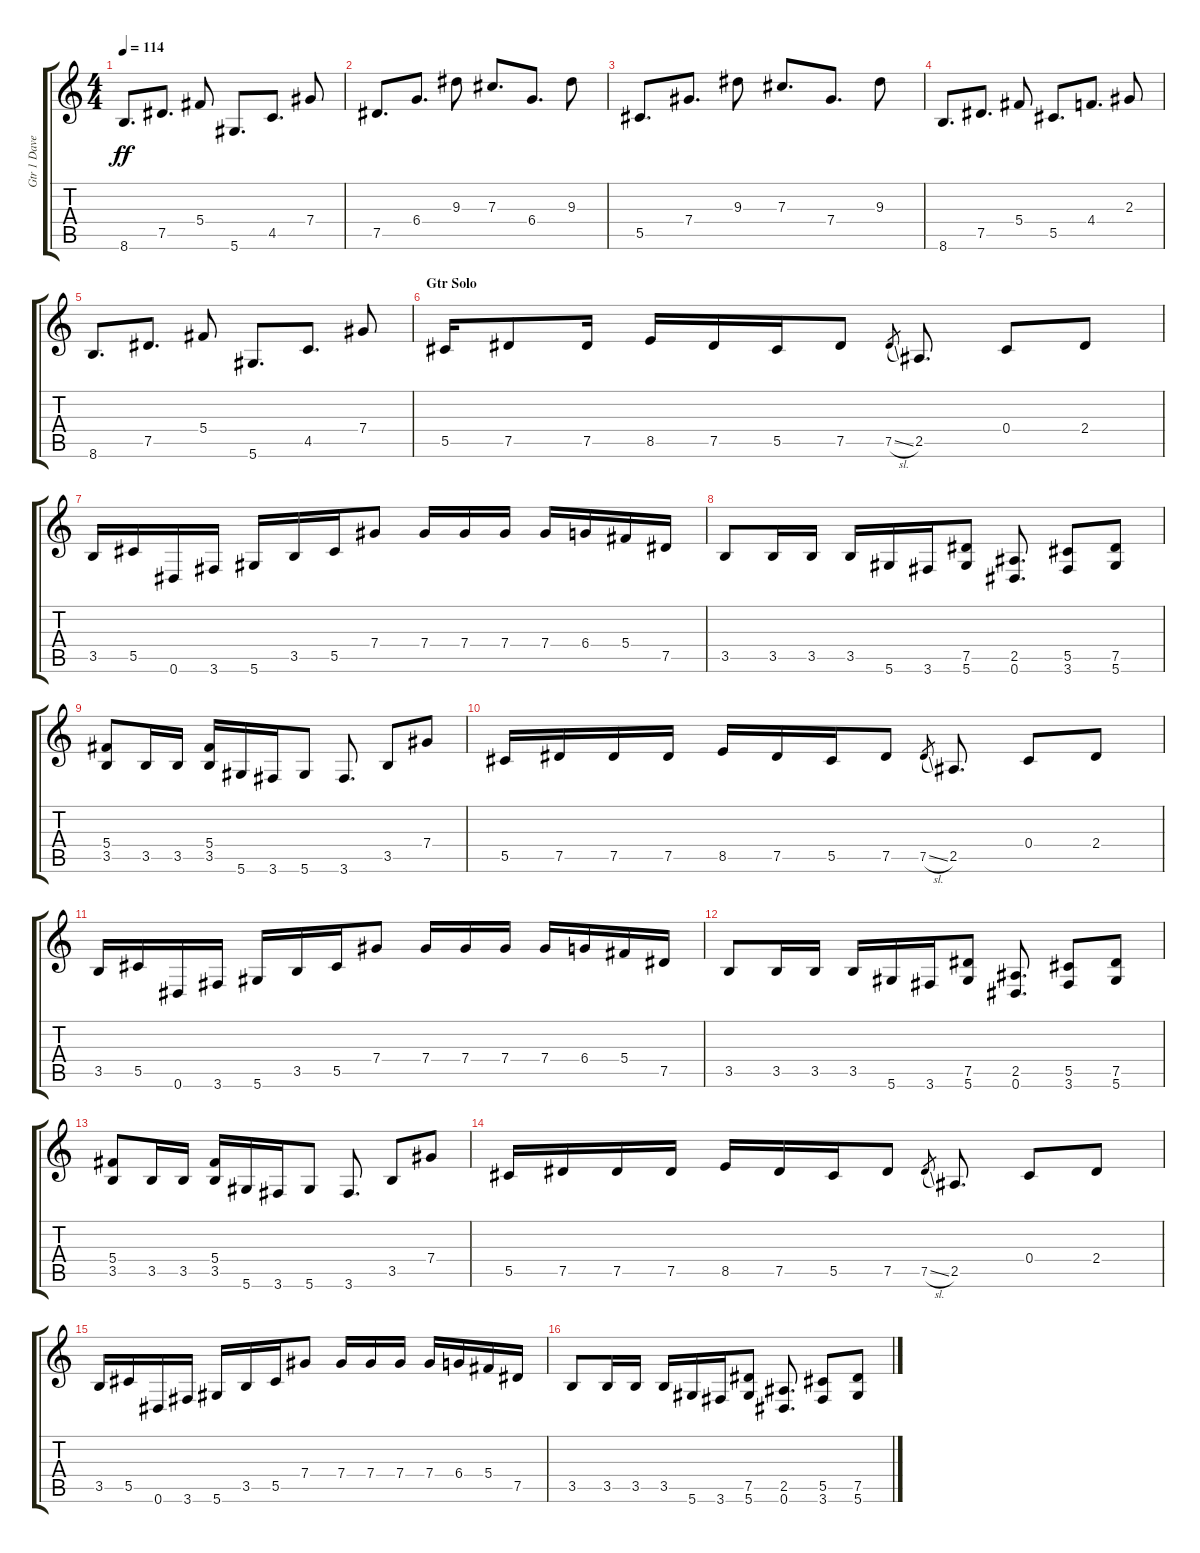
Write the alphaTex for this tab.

\track ("Gtr 1 Dave     " "Gtr 1 Dave") {instrument distortionguitar}
\staff {score tabs}
\tuning (Eb4 Bb3 Gb3 Db3 Ab2 Eb2) {hide}
\ts (4 4)
\tempo 114
\clef g2
\ks c
8.6.8{d dy ff} 7.5.8{d} 5.4.8 5.6.8{d} 4.5.8{d} 7.4.8 |
7.5.8{d} 6.4.8{d} 9.3.8 7.3.8{d} 6.4.8{d} 9.3.8 |
5.5.8{d} 7.4.8{d} 9.3.8 7.3.8{d} 7.4.8{d} 9.3.8 |
8.6.8{d} 7.5.8{d} 5.4.8 5.5.8{d} 4.4.8{d} 2.3.8 |
8.6.8{d} 7.5.8{d} 5.4.8 5.6.8{d} 4.5.8{d} 7.4.8 |
\section ("" "Gtr Solo")
5.5.16 7.5.8 7.5.16 8.5.16 7.5.16 5.5.16 7.5.8 7.5{sl}.8{gr} 2.5.8{d} 0.4.8 2.4.8 |
3.5.16 5.5.16 0.6.16 3.6.16 5.6.16 3.5.16 5.5.16 7.4.8 7.4.16 7.4.16 7.4.16 7.4.16 6.4.16 5.4.16 7.5.16 |
3.5.8 3.5.16 3.5.16 3.5.16 5.6.16 3.6.16 (7.5 5.6).8 (2.5 0.6).8{d} (5.5 3.6).8 (7.5 5.6).8 |
(5.4 3.5).8 3.5.16 3.5.16 (5.4 3.5).16 5.6.16 3.6.16 5.6.8 3.6.8{d} 3.5.8 7.4.8 |
5.5.16 7.5.16 7.5.16 7.5.16 8.5.16 7.5.16 5.5.16 7.5.8 7.5{sl}.8{gr} 2.5.8{d} 0.4.8 2.4.8 |
3.5.16 5.5.16 0.6.16 3.6.16 5.6.16 3.5.16 5.5.16 7.4.8 7.4.16 7.4.16 7.4.16 7.4.16 6.4.16 5.4.16 7.5.16 |
3.5.8 3.5.16 3.5.16 3.5.16 5.6.16 3.6.16 (7.5 5.6).8 (2.5 0.6).8{d} (5.5 3.6).8 (7.5 5.6).8 |
(5.4 3.5).8 3.5.16 3.5.16 (5.4 3.5).16 5.6.16 3.6.16 5.6.8 3.6.8{d} 3.5.8 7.4.8 |
5.5.16 7.5.16 7.5.16 7.5.16 8.5.16 7.5.16 5.5.16 7.5.8 7.5{sl}.8{gr} 2.5.8{d} 0.4.8 2.4.8 |
3.5.16 5.5.16 0.6.16 3.6.16 5.6.16 3.5.16 5.5.16 7.4.8 7.4.16 7.4.16 7.4.16 7.4.16 6.4.16 5.4.16 7.5.16 |
3.5.8 3.5.16 3.5.16 3.5.16 5.6.16 3.6.16 (7.5 5.6).8 (2.5 0.6).8{d} (5.5 3.6).8 (7.5 5.6).8
